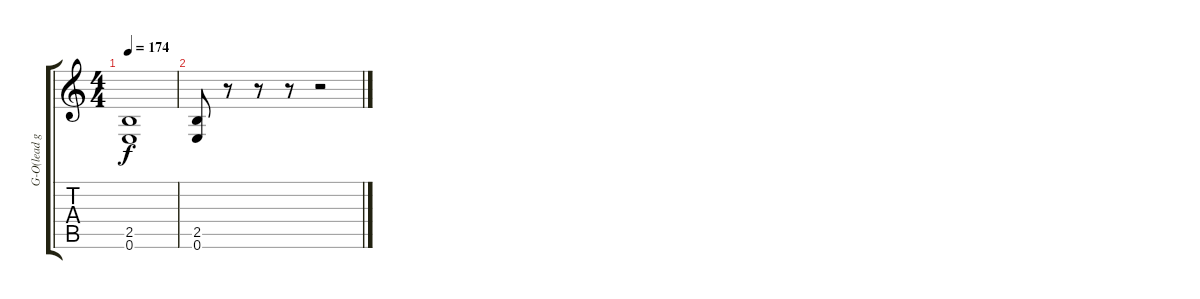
\track ("G-O(lead guitar)" "G-O(lead g") {instrument distortionguitar}
\staff {score tabs}
\tuning (E4 B3 G3 D3 A2 E2) {hide}
\ts (4 4)
\tempo 174
\clef g2
\ks c
(2.5 0.6).1{dy f} |
(2.5 0.6).8 r.8 r.8 r.8 r.2
